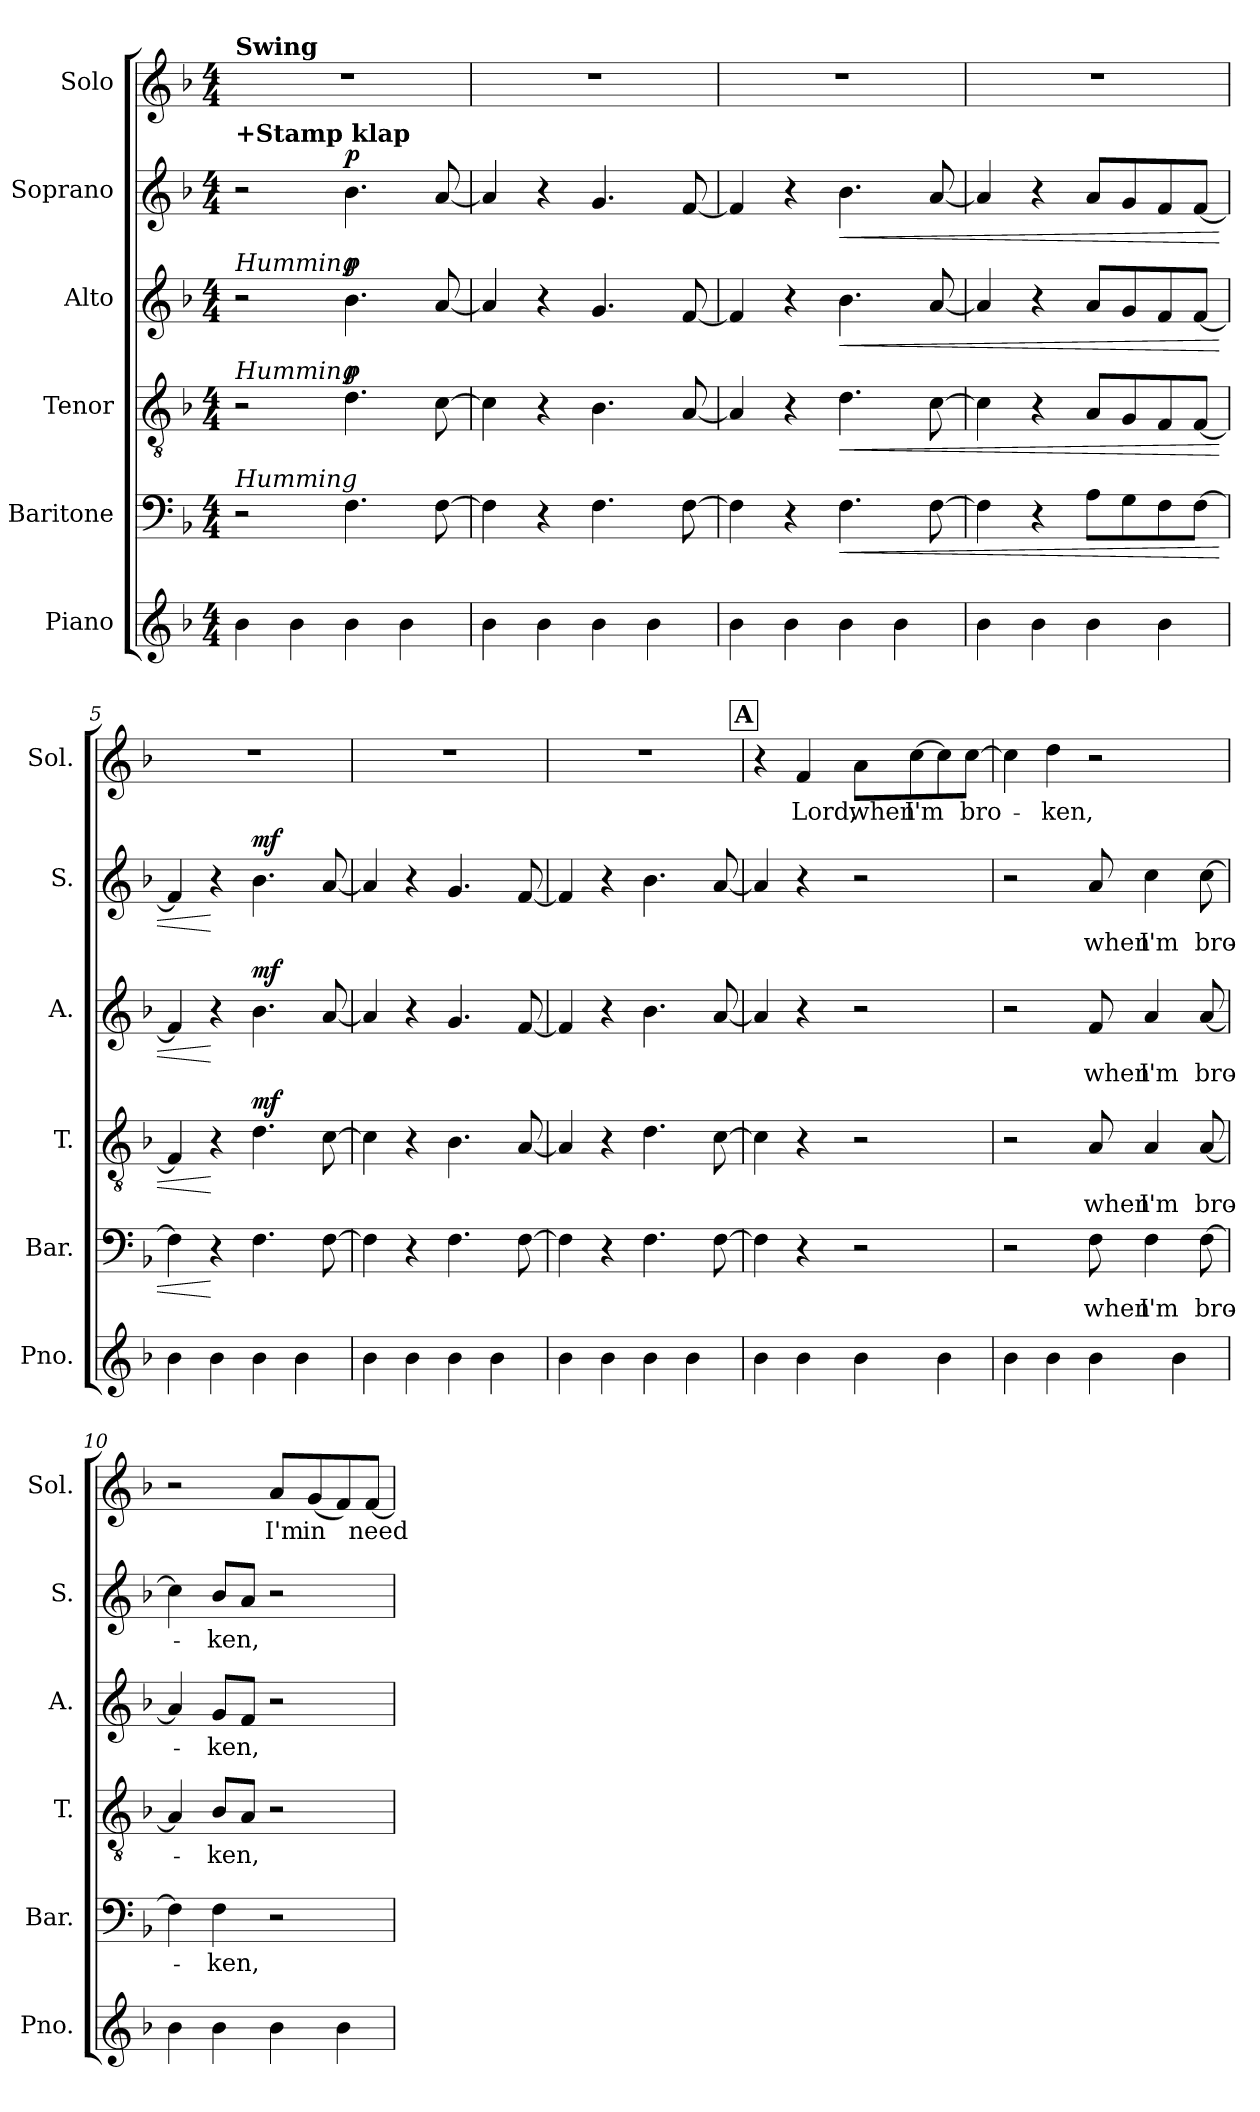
**kern	**kern	**text	**dynam	**kern	**text	**dynam	**kern	**text	**dynam	**kern	**text	**dynam	**kern	**text
*part6	*part5	*part5	*part5	*part4	*part4	*part4	*part3	*part3	*part3	*part2	*part2	*part2	*part1	*part1
*staff6	*staff5	*staff5	*staff5	*staff4	*staff4	*staff4	*staff3	*staff3	*staff3	*staff2	*staff2	*staff2	*staff1	*staff1
*I"Piano	*I"Baritone	*	*	*I"Tenor	*	*	*I"Alto	*	*	*I"Soprano	*	*	*I"Solo	*
*I'Pno.	*I'Bar.	*	*	*I'T.	*	*	*I'A.	*	*	*I'S.	*	*	*I'Sol.	*
*clefG2	*clefF4	*	*	*clefGv2	*	*	*clefG2	*	*	*clefG2	*	*	*clefG2	*
*k[b-]	*k[b-]	*	*	*k[b-]	*	*	*k[b-]	*	*	*k[b-]	*	*	*k[b-]	*
*M4/4	*M4/4	*	*	*M4/4	*	*	*M4/4	*	*	*M4/4	*	*	*M4/4	*
=1	=1	=1	=1	=1	=1	=1	=1	=1	=1	=1	=1	=1	=1	=1
!	!	!	!	!	!	!	!	!	!	!	!	!	!LO:TX:B:t=Swing	!
!	!	!	!	!	!	!	!	!	!	!LO:TX:a:B:t=+Stamp klap	!	!	!	!
!	!	!	!	!	!	!	!LO:TX:a:i:t=Humming	!	!	!	!	!	!	!
!	!	!	!	!LO:TX:a:i:t=Humming	!	!	!	!	!	!	!	!	!	!
!	!LO:TX:a:i:t=Humming	!	!	!	!	!	!	!	!	!	!	!	!	!
4b-	2r	.	.	2r	.	.	2r	.	.	2r	.	.	1r	.
4b-	.	.	.	.	.	.	.	.	.	.	.	.	.	.
!	!	!	!	!	!	!LO:DY:b	!	!	!LO:DY:b	!	!	!LO:DY:b	!	!
4b-	4.F\	.	.	4.d\	.	p	4.b-\	.	p	4.b-\	.	p	.	.
4b-	.	.	.	.	.	.	.	.	.	.	.	.	.	.
.	[8F\	.	.	[8c\	.	.	[8a/	.	.	[8a/	.	.	.	.
=2	=2	=2	=2	=2	=2	=2	=2	=2	=2	=2	=2	=2	=2	=2
4b-	4F\]	.	.	4c\]	.	.	4a/]	.	.	4a/]	.	.	1r	.
4b-	4r	.	.	4r	.	.	4r	.	.	4r	.	.	.	.
4b-	4.F\	.	.	4.B-\	.	.	4.g/	.	.	4.g/	.	.	.	.
4b-	.	.	.	.	.	.	.	.	.	.	.	.	.	.
.	[8F\	.	.	[8A/	.	.	[8f/	.	.	[8f/	.	.	.	.
=3	=3	=3	=3	=3	=3	=3	=3	=3	=3	=3	=3	=3	=3	=3
4b-	4F\]	.	.	4A/]	.	.	4f/]	.	.	4f/]	.	.	1r	.
4b-	4r	.	.	4r	.	.	4r	.	.	4r	.	.	.	.
!	!	!	!LO:HP:b	!	!	!LO:HP:b	!	!	!LO:HP:b	!	!	!LO:HP:b	!	!
4b-	4.F\	.	<	4.d\	.	<	4.b-\	.	<	4.b-\	.	<	.	.
4b-	.	.	.	.	.	.	.	.	.	.	.	.	.	.
.	[8F\	.	.	[8c\	.	.	[8a/	.	.	[8a/	.	.	.	.
=4	=4	=4	=4	=4	=4	=4	=4	=4	=4	=4	=4	=4	=4	=4
4b-	4F\]	.	.	4c\]	.	.	4a/]	.	.	4a/]	.	.	1r	.
4b-	4r	.	.	4r	.	.	4r	.	.	4r	.	.	.	.
4b-	8A\L	.	.	8A/L	.	.	8a/L	.	.	8a/L	.	.	.	.
.	8G\	.	.	8G/	.	.	8g/	.	.	8g/	.	.	.	.
4b-	8F\	.	.	8F/	.	.	8f/	.	.	8f/	.	.	.	.
.	[8F\J	.	.	[8F/J	.	.	[8f/J	.	.	[8f/J	.	.	.	.
=5	=5	=5	=5	=5	=5	=5	=5	=5	=5	=5	=5	=5	=5	=5
4b-	4F\]	.	.	4F/]	.	.	4f/]	.	.	4f/]	.	.	1r	.
4b-	4r	.	[	4r	.	[	4r	.	[	4r	.	[	.	.
!	!	!	!	!	!	!LO:DY:b	!	!	!LO:DY:b	!	!	!LO:DY:b	!	!
4b-	4.F\	.	.	4.d\	.	mf	4.b-\	.	mf	4.b-\	.	mf	.	.
4b-	.	.	.	.	.	.	.	.	.	.	.	.	.	.
.	[8F\	.	.	[8c\	.	.	[8a/	.	.	[8a/	.	.	.	.
=6	=6	=6	=6	=6	=6	=6	=6	=6	=6	=6	=6	=6	=6	=6
4b-	4F\]	.	.	4c\]	.	.	4a/]	.	.	4a/]	.	.	1r	.
4b-	4r	.	.	4r	.	.	4r	.	.	4r	.	.	.	.
4b-	4.F\	.	.	4.B-\	.	.	4.g/	.	.	4.g/	.	.	.	.
4b-	.	.	.	.	.	.	.	.	.	.	.	.	.	.
.	[8F\	.	.	[8A/	.	.	[8f/	.	.	[8f/	.	.	.	.
=7	=7	=7	=7	=7	=7	=7	=7	=7	=7	=7	=7	=7	=7	=7
4b-	4F\]	.	.	4A/]	.	.	4f/]	.	.	4f/]	.	.	1r	.
4b-	4r	.	.	4r	.	.	4r	.	.	4r	.	.	.	.
4b-	4.F\	.	.	4.d\	.	.	4.b-\	.	.	4.b-\	.	.	.	.
4b-	.	.	.	.	.	.	.	.	.	.	.	.	.	.
.	[8F\	.	.	[8c\	.	.	[8a/	.	.	[8a/	.	.	.	.
!!LO:LB:g=z
!!LO:REH:place=s1:a:B:fs=14:t=A
=8	=8	=8	=8	=8	=8	=8	=8	=8	=8	=8	=8	=8	=8	=8
4b-	4F\]	.	.	4c\]	.	.	4a/]	.	.	4a/]	.	.	4r	.
!	!	!	!	!	!	!	!	!	!	!	!	!	!	!LO:LY:b
4b-	4r	.	.	4r	.	.	4r	.	.	4r	.	.	4f/	Lord,
!	!	!	!	!	!	!	!	!	!	!	!	!	!	!LO:LY:b
4b-	2r	.	.	2r	.	.	2r	.	.	2r	.	.	8a\L	when
!	!	!	!	!	!	!	!	!	!	!	!	!	!	!LO:LY:b
.	.	.	.	.	.	.	.	.	.	.	.	.	[8cc\	I'm
4b-	.	.	.	.	.	.	.	.	.	.	.	.	8cc\]	.
!	!	!	!	!	!	!	!	!	!	!	!	!	!	!LO:LY:b
.	.	.	.	.	.	.	.	.	.	.	.	.	[8cc\J	bro-
=9	=9	=9	=9	=9	=9	=9	=9	=9	=9	=9	=9	=9	=9	=9
4b-	2r	.	.	2r	.	.	2r	.	.	2r	.	.	4cc\]	.
!	!	!	!	!	!	!	!	!	!	!	!	!	!	!LO:LY:b
4b-	.	.	.	.	.	.	.	.	.	.	.	.	4dd\	-ken,
!	!	!LO:LY:b	!	!	!LO:LY:b	!	!	!LO:LY:b	!	!	!LO:LY:b	!	!	!
4b-	8F\	when	.	8A/	when	.	8f/	when	.	8a/	when	.	2r	.
!	!	!LO:LY:b	!	!	!LO:LY:b	!	!	!LO:LY:b	!	!	!LO:LY:b	!	!	!
.	4F\	I'm	.	4A/	I'm	.	4a/	I'm	.	4cc\	I'm	.	.	.
4b-	.	.	.	.	.	.	.	.	.	.	.	.	.	.
!	!	!LO:LY:b	!	!	!LO:LY:b	!	!	!LO:LY:b	!	!	!LO:LY:b	!	!	!
.	[8F\	bro-	.	[8A/	bro-	.	[8a/	bro-	.	[8cc\	bro-	.	.	.
=10	=10	=10	=10	=10	=10	=10	=10	=10	=10	=10	=10	=10	=10	=10
4b-	4F\]	.	.	4A/]	.	.	4a/]	.	.	4cc\]	.	.	2r	.
!	!	!LO:LY:b	!	!	!LO:LY:b	!	!	!LO:LY:b	!	!	!LO:LY:b	!	!	!
4b-	4F\	-ken,	.	8B-/L	-ken,	.	8g/L	-ken,	.	8b-/L	-ken,	.	.	.
.	.	.	.	8A/J	.	.	8f/J	.	.	8a/J	.	.	.	.
!	!	!	!	!	!	!	!	!	!	!	!	!	!	!LO:LY:b
4b-	2r	.	.	2r	.	.	2r	.	.	2r	.	.	8a/L	I'm
!	!	!	!	!	!	!	!	!	!	!	!	!	!	!LO:LY:b
.	.	.	.	.	.	.	.	.	.	.	.	.	(<8g/	in
4b-	.	.	.	.	.	.	.	.	.	.	.	.	8f/)	.
!	!	!	!	!	!	!	!	!	!	!	!	!	!	!LO:LY:b
.	.	.	.	.	.	.	.	.	.	.	.	.	[8f/J	need
=	=	=	=	=	=	=	=	=	=	=	=	=	=	=
*-	*-	*-	*-	*-	*-	*-	*-	*-	*-	*-	*-	*-	*-	*-
